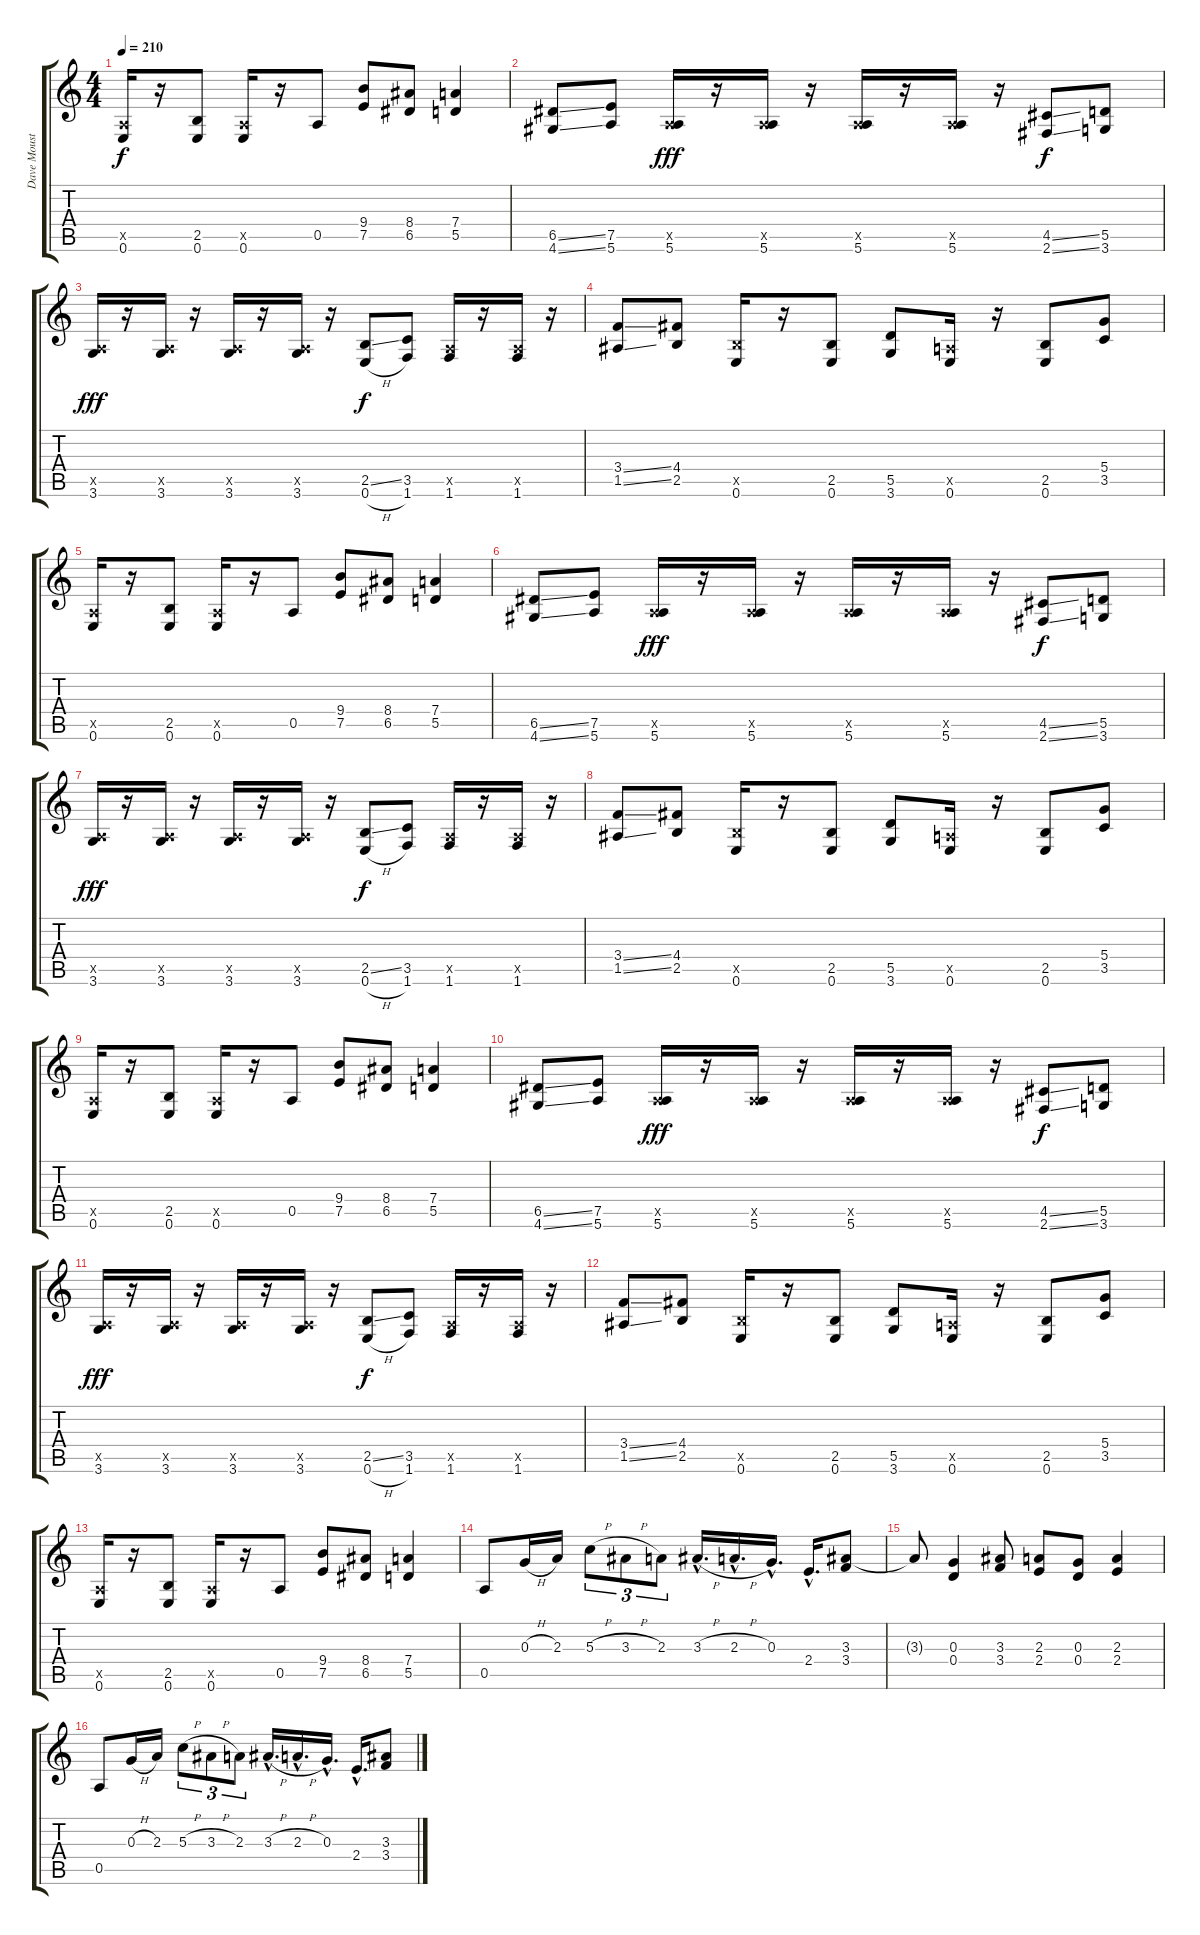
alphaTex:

\track ("Dave Moustaine" "Dave Moust") {instrument distortionguitar}
\staff {score tabs}
\tuning (E4 B3 G3 D3 A2 E2) {hide}
\ts (4 4)
\tempo 210
\clef g2
\ks c
(0.5{x} 0.6).16{dy f} r.16 (2.5 0.6).8 (0.5{x} 0.6).16 r.16 0.5.8 (9.4 7.5).8 (8.4 6.5).8 (7.4 5.5).4 |
(6.5{ss} 4.6{ss}).8 (7.5 5.6).8 (0.5{x} 5.6).16{dy fff} r.16 (0.5{x} 5.6).16 r.16 (0.5{x} 5.6).16 r.16 (0.5{x} 5.6).16 r.16 (4.5{ss} 2.6{ss}).8{dy f} (5.5 3.6).8 |
(0.5{x} 3.6).16{dy fff} r.16 (0.5{x} 3.6).16 r.16 (0.5{x} 3.6).16 r.16 (0.5{x} 3.6).16 r.16 (2.5{ss} 0.6{h}).8{dy f} (3.5 1.6).8 (0.5{x} 1.6).16 r.16 (0.5{x} 1.6).16 r.16 |
(3.4{ss} 1.5{ss}).8 (4.4 2.5).8 (2.5{x} 0.6).16 r.16 (2.5 0.6).8 (5.5 3.6).8 (0.5{x} 0.6).16 r.16 (2.5 0.6).8 (5.4 3.5).8 |
(0.5{x} 0.6).16 r.16 (2.5 0.6).8 (0.5{x} 0.6).16 r.16 0.5.8 (9.4 7.5).8 (8.4 6.5).8 (7.4 5.5).4 |
(6.5{ss} 4.6{ss}).8 (7.5 5.6).8 (0.5{x} 5.6).16{dy fff} r.16 (0.5{x} 5.6).16 r.16 (0.5{x} 5.6).16 r.16 (0.5{x} 5.6).16 r.16 (4.5{ss} 2.6{ss}).8{dy f} (5.5 3.6).8 |
(0.5{x} 3.6).16{dy fff} r.16 (0.5{x} 3.6).16 r.16 (0.5{x} 3.6).16 r.16 (0.5{x} 3.6).16 r.16 (2.5{ss} 0.6{h}).8{dy f} (3.5 1.6).8 (0.5{x} 1.6).16 r.16 (0.5{x} 1.6).16 r.16 |
(3.4{ss} 1.5{ss}).8 (4.4 2.5).8 (2.5{x} 0.6).16 r.16 (2.5 0.6).8 (5.5 3.6).8 (0.5{x} 0.6).16 r.16 (2.5 0.6).8 (5.4 3.5).8 |
(0.5{x} 0.6).16 r.16 (2.5 0.6).8 (0.5{x} 0.6).16 r.16 0.5.8 (9.4 7.5).8 (8.4 6.5).8 (7.4 5.5).4 |
(6.5{ss} 4.6{ss}).8 (7.5 5.6).8 (0.5{x} 5.6).16{dy fff} r.16 (0.5{x} 5.6).16 r.16 (0.5{x} 5.6).16 r.16 (0.5{x} 5.6).16 r.16 (4.5{ss} 2.6{ss}).8{dy f} (5.5 3.6).8 |
(0.5{x} 3.6).16{dy fff} r.16 (0.5{x} 3.6).16 r.16 (0.5{x} 3.6).16 r.16 (0.5{x} 3.6).16 r.16 (2.5{ss} 0.6{h}).8{dy f} (3.5 1.6).8 (0.5{x} 1.6).16 r.16 (0.5{x} 1.6).16 r.16 |
(3.4{ss} 1.5{ss}).8 (4.4 2.5).8 (2.5{x} 0.6).16 r.16 (2.5 0.6).8 (5.5 3.6).8 (0.5{x} 0.6).16 r.16 (2.5 0.6).8 (5.4 3.5).8 |
(0.5{x} 0.6).16 r.16 (2.5 0.6).8 (0.5{x} 0.6).16 r.16 0.5.8 (9.4 7.5).8 (8.4 6.5).8 (7.4 5.5).4 |
0.5.8 0.3{h}.16 2.3.16 5.3{h}.8{tu (3 2)} 3.3{h}.8{tu (3 2)} 2.3.8{tu (3 2)} 3.3{h hac}.16{d} 2.3{h hac}.16{d} 0.3{hac}.16{d} 2.4{hac}.16{d} (3.3 3.4).8 |
3.3{t}.8 (0.3 0.4).4 (3.3 3.4).8 (2.3 2.4).8 (0.3 0.4).8 (2.3 2.4).4 |
0.5.8 0.3{h}.16 2.3.16 5.3{h}.8{tu (3 2)} 3.3{h}.8{tu (3 2)} 2.3.8{tu (3 2)} 3.3{h hac}.16{d} 2.3{h hac}.16{d} 0.3{hac}.16{d} 2.4{hac}.16{d} (3.3 3.4).8
